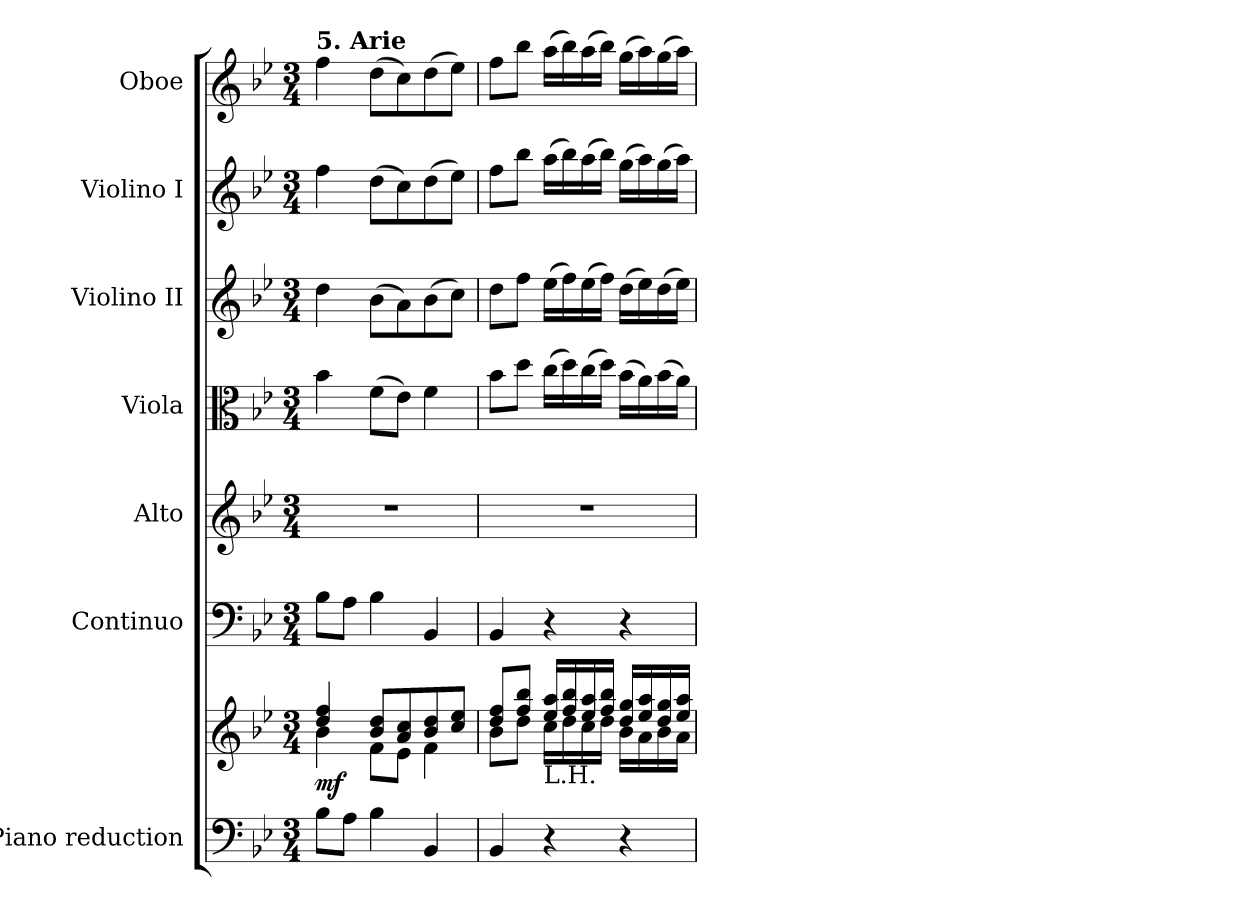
**kern	**kern	**dynam	**kern	**kern	**kern	**kern	**kern	**kern
*part7	*part7	*part7	*part6	*part5	*part4	*part3	*part2	*part1
*staff8	*staff7	*staff7/8	*staff6	*staff5	*staff4	*staff3	*staff2	*staff1
*I"Piano reduction	*	*	*I"Continuo	*I"Alto	*I"Viola	*I"Violino II	*I"Violino I	*I"Oboe
*I'Pno	*	*	*	*	*	*	*	*I'Ob
*stria5	*stria5	*	*	*	*	*	*	*
*clefF4	*clefG2	*	*clefF4	*clefG2	*clefC3	*clefG2	*clefG2	*clefG2
*k[b-e-]	*k[b-e-]	*	*k[b-e-]	*k[b-e-]	*k[b-e-]	*k[b-e-]	*k[b-e-]	*k[b-e-]
*M3/4	*M3/4	*	*M3/4	*M3/4	*M3/4	*M3/4	*M3/4	*M3/4
=1	=1	=1	=1	=1	=1	=1	=1	=1
*	*^	*	*	*	*	*	*	*
!	!	!	!	!	!	!	!	!	!LO:TX:a:B:t=5. Arie
!	!	!	!LO:DY:b	!	!	!	!	!	!
8B-\L	4dd/ 4ff/	4b-\	mf	8B-\L	2.r	4b-\	4dd\	4ff\	4ff\
8A\J	.	.	.	8A\J	.	.	.	.	.
4B-\	8b-/ 8dd/L	8f\L	.	4B-\	.	(8f\L	(8b-\L	(8dd\L	(8dd\L
.	8a/ 8cc/	8e-\J	.	.	.	8e-\J)	8a\)	8cc\)	8cc\)
4BB-/	8b-/ 8dd/	4f\	.	4BB-/	.	4f\	(8b-\	(8dd\	(8dd\
.	8cc/ 8ee-/J	.	.	.	.	.	8cc\J)	8ee-\J)	8ee-\J)
=2	=2	=2	=2	=2	=2	=2	=2	=2	=2
4BB-/	8dd/ 8ff/L	8b-\L	.	4BB-/	2.r	8b-\L	8dd\L	8ff\L	8ff\L
.	8ff/ 8bb-/J	8dd\J	.	.	.	8dd\J	8ff\J	8bb-\J	8bb-\J
!	!LO:TX:b:t=L.H.	!	!	!	!	!	!	!	!
4r	16ee-/ 16aa/LL	16cc\LL	.	4r	.	(16cc\LL	(16ee-\LL	(16aa\LL	(16aa\LL
.	16ff/ 16bb-/	16dd\	.	.	.	16dd\)	16ff\)	16bb-\)	16bb-\)
.	16ee-/ 16aa/	16cc\	.	.	.	(16cc\	(16ee-\	(16aa\	(16aa\
.	16ff/ 16bb-/JJ	16dd\JJ	.	.	.	16dd\JJ)	16ff\JJ)	16bb-\JJ)	16bb-\JJ)
4r	16dd/ 16gg/LL	16b-\LL	.	4r	.	(16b-\LL	(16dd\LL	(16gg\LL	(16gg\LL
.	16ee-/ 16aa/	16a\	.	.	.	16a\)	16ee-\)	16aa\)	16aa\)
.	16dd/ 16gg/	16b-\	.	.	.	(16b-\	(16dd\	(16gg\	(16gg\
.	16ee-/ 16aa/JJ	16a\JJ	.	.	.	16a\JJ)	16ee-\JJ)	16aa\JJ)	16aa\JJ)
*	*v	*v	*	*	*	*	*	*	*
=	=	=	=	=	=	=	=	=
*-	*-	*-	*-	*-	*-	*-	*-	*-
